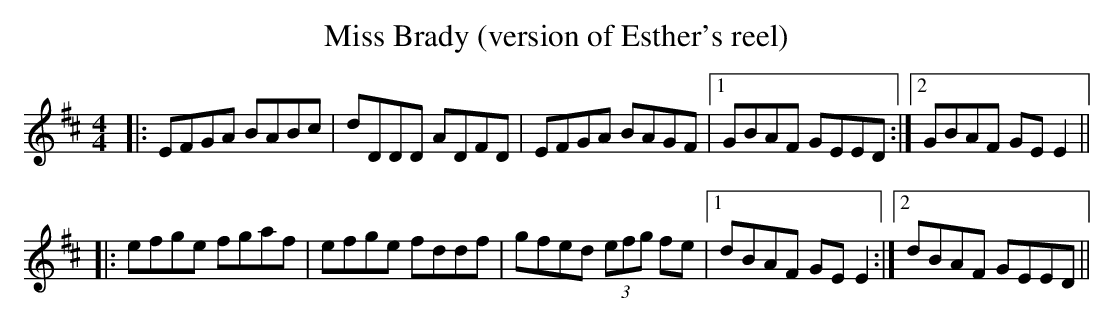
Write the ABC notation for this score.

X:1
T: Miss Brady (version of Esther's reel)
M: 4/4
L: 1/8
K: Edor
|:EFGA BABc|dDDD ADFD|EFGA BAGF|1 GBAF GEED:|2 GBAF GEE2||
|:efge fgaf|efge fddf|gfed (3efg fe|1 dBAF GEE2:|2 dBAF GEED||
